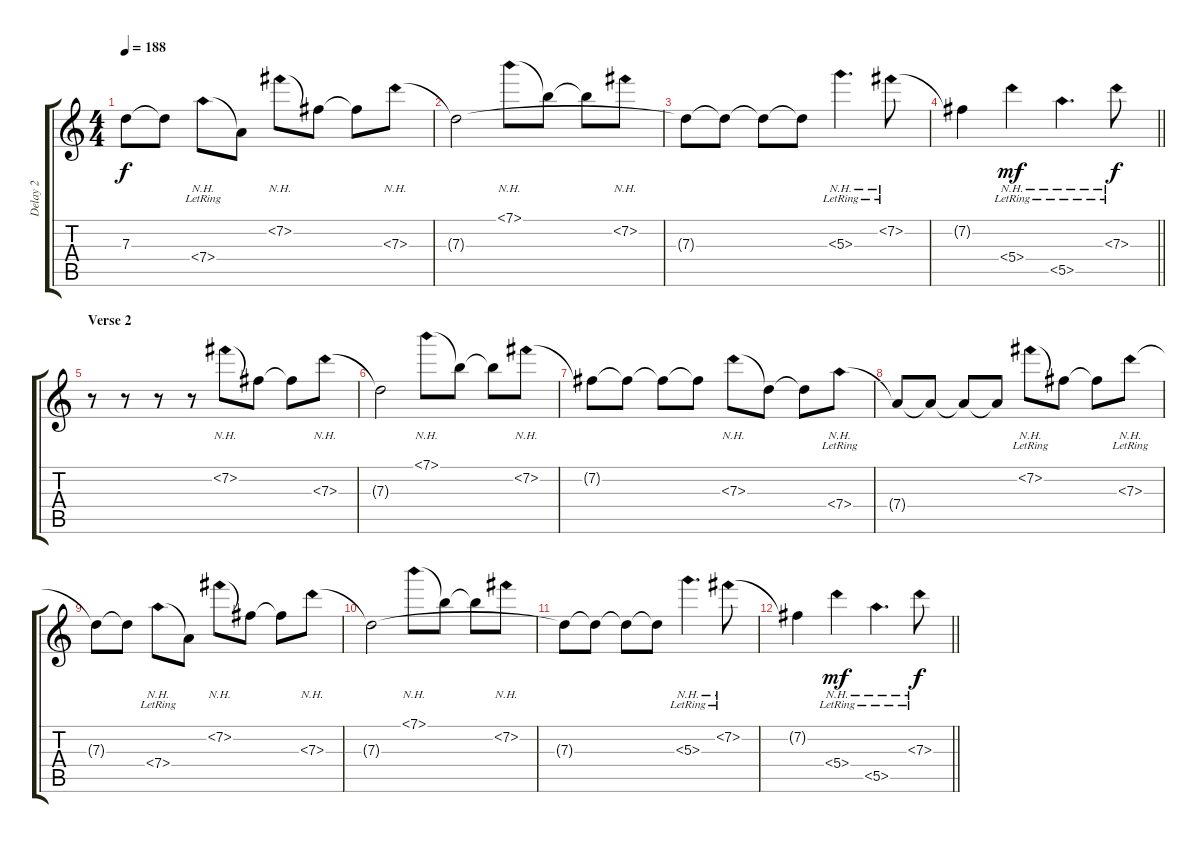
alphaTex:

\track ("Delay 2" "Delay 2") {instrument electricguitarclean}
\staff {score tabs}
\tuning (E4 B3 G3 D3 A2 E2) {hide}
\ts (4 4)
\tempo 188
\clef g2
\ks c
7.3{t}.8{dy f} 7.3{t}.8 7.4{nh lr}.8 7.4{t}.8 7.2{nh}.8 7.2{t}.8 7.2{t}.8 7.3{nh}.8 |
7.3{t}.2 7.1{nh}.8{instrument electricguitarclean} 7.1{t}.8 7.1{t}.8 7.2{nh}.8 |
7.3{t}.8 7.3{t}.8 7.3{t}.8 7.3{t}.8 5.3{nh lr}.4{d} 7.2{nh lr}.8 |
\barLineRight lightlight
7.2{t}.4 5.4{nh lr}.4{dy mf} 5.5{nh lr}.4{d} 7.3{nh lr}.8{dy f} |
\section ("" "Verse 2")
r.8{instrument electricguitarclean} r.8 r.8 r.8 7.2{nh}.8 7.2{t}.8 7.2{t}.8 7.3{nh}.8 |
7.3{t}.2 7.1{nh}.8{instrument electricguitarclean} 7.1{t}.8 7.1{t}.8 7.2{nh}.8 |
7.2{t}.8 7.2{t}.8 7.2{t}.8 7.2{t}.8 7.3{nh}.8 7.3{t}.8 7.3{t}.8 7.4{nh lr}.8 |
7.4{t}.8 7.4{t}.8 7.4{t}.8 7.4{t}.8 7.2{nh lr}.8{instrument electricguitarclean} 7.2{t}.8 7.2{t}.8 7.3{nh lr}.8 |
7.3{t}.8 7.3{t}.8 7.4{nh lr}.8 7.4{t}.8 7.2{nh}.8 7.2{t}.8 7.2{t}.8 7.3{nh}.8 |
7.3{t}.2 7.1{nh}.8{instrument electricguitarclean} 7.1{t}.8 7.1{t}.8 7.2{nh}.8 |
7.3{t}.8 7.3{t}.8 7.3{t}.8 7.3{t}.8 5.3{nh lr}.4{d} 7.2{nh lr}.8 |
\barLineRight lightlight
7.2{t}.4 5.4{nh lr}.4{dy mf} 5.5{nh lr}.4{d} 7.3{nh lr}.8{dy f}
